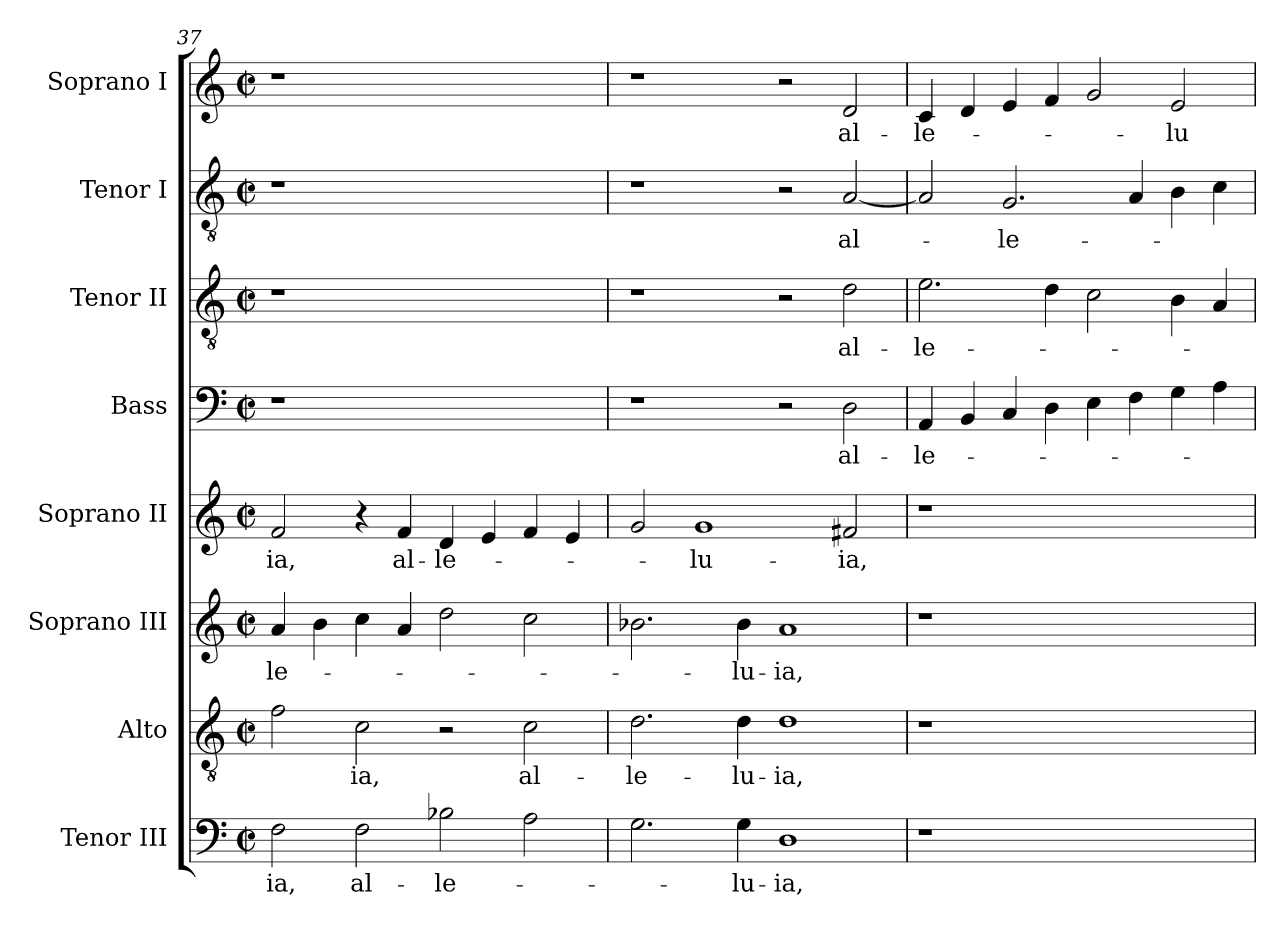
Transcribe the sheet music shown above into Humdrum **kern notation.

**kern	**text	**kern	**text	**kern	**text	**kern	**text	**kern	**text	**kern	**text	**kern	**text	**kern	**text
*part8	*part8	*part7	*part7	*part6	*part6	*part5	*part5	*part4	*part4	*part3	*part3	*part2	*part2	*part1	*part1
*staff8	*staff8	*staff7	*staff7	*staff6	*staff6	*staff5	*staff5	*staff4	*staff4	*staff3	*staff3	*staff2	*staff2	*staff1	*staff1
*I"Tenor III	*	*I"Alto	*	*I"Soprano III	*	*I"Soprano II	*	*I"Bass	*	*I"Tenor II	*	*I"Tenor I	*	*I"Soprano I	*
!!LO:PB:g=z
*clefF4	*	*clefGv2	*	*clefG2	*	*clefG2	*	*clefF4	*	*clefGv2	*	*clefGv2	*	*clefG2	*
*k[]	*	*k[]	*	*k[]	*	*k[]	*	*k[]	*	*k[]	*	*k[]	*	*k[]	*
*C:	*	*C:	*	*C:	*	*C:	*	*C:	*	*C:	*	*C:	*	*C:	*
*M2/2	*	*M2/2	*	*M2/2	*	*M2/2	*	*M2/2	*	*M2/2	*	*M2/2	*	*M2/2	*
*met(c|)	*	*met(c|)	*	*met(c|)	*	*met(c|)	*	*met(c|)	*	*met(c|)	*	*met(c|)	*	*met(c|)	*
=37	=37	=37	=37	=37	=37	=37	=37	=37	=37	=37	=37	=37	=37	=37	=37
!	!LO:LY:b	!	!	!	!LO:LY:b	!	!LO:LY:b	!LO:N:vis=1	!	!LO:N:vis=1	!	!LO:N:vis=1	!	!LO:N:vis=1	!
2F\	-ia,	2f\	.	4a/	-le-	2f/	-ia,	1r	.	1r	.	1r	.	1r	.
.	.	.	.	4b\	.	.	.	.	.	.	.	.	.	.	.
!	!LO:LY:b	!	!LO:LY:b	!	!	!	!	!	!	!	!	!	!	!	!
2F\	al-	2c\	-ia,	4cc\	.	4r	.	.	.	.	.	.	.	.	.
!	!	!	!	!	!	!	!LO:LY:b	!	!	!	!	!	!	!	!
.	.	.	.	4a/	.	4f/	al-	.	.	.	.	.	.	.	.
!	!LO:LY:b	!	!	!	!	!	!LO:LY:b	!	!	!	!	!	!	!	!
2B-X\	-le-	2r	.	2dd\	.	4d/	-le-	1ryy	.	1ryy	.	1ryy	.	1ryy	.
.	.	.	.	.	.	4e/	.	.	.	.	.	.	.	.	.
!	!	!	!LO:LY:b	!	!	!	!	!	!	!	!	!	!	!	!
2A\	.	2c\	al-	2cc\	.	4f/	.	.	.	.	.	.	.	.	.
.	.	.	.	.	.	4e/	.	.	.	.	.	.	.	.	.
=38	=38	=38	=38	=38	=38	=38	=38	=38	=38	=38	=38	=38	=38	=38	=38
!	!	!	!LO:LY:b	!	!	!	!	!	!	!	!	!	!	!	!
2.G\	.	2.d\	-le-	2.b-X\	.	2g/	.	1r	.	1r	.	1r	.	1r	.
!	!	!	!	!	!	!	!LO:LY:b	!	!	!	!	!	!	!	!
.	.	.	.	.	.	1g	-lu-	.	.	.	.	.	.	.	.
!	!LO:LY:b	!	!LO:LY:b	!	!LO:LY:b	!	!	!	!	!	!	!	!	!	!
4G\	-lu-	4d\	-lu-	4b-\	-lu-	.	.	.	.	.	.	.	.	.	.
!	!LO:LY:b	!	!LO:LY:b	!	!LO:LY:b	!	!	!	!	!	!	!	!	!	!
1D	-ia,	1d	-ia,	1a	-ia,	.	.	2r	.	2r	.	2r	.	2r	.
!	!	!	!	!	!	!	!LO:LY:b	!	!LO:LY:b	!	!LO:LY:b	!	!LO:LY:b	!	!LO:LY:b
.	.	.	.	.	.	2f#X/	-ia,	2D\	al-	2d\	al-	[<2A/	al-	2d/	al-
=39	=39	=39	=39	=39	=39	=39	=39	=39	=39	=39	=39	=39	=39	=39	=39
!LO:N:vis=1	!	!LO:N:vis=1	!	!LO:N:vis=1	!	!LO:N:vis=1	!	!	!LO:LY:b	!	!LO:LY:b	!	!	!	!LO:LY:b
1r	.	1r	.	1r	.	1r	.	4AA/	-le-	2.e\	-le-	2A/]	.	4c/	-le-
.	.	.	.	.	.	.	.	4BB/	.	.	.	.	.	4d/	.
!	!	!	!	!	!	!	!	!	!	!	!	!	!LO:LY:b	!	!
.	.	.	.	.	.	.	.	4C/	.	.	.	2.G/	-le-	4e/	.
.	.	.	.	.	.	.	.	4D\	.	4d\	.	.	.	4f/	.
1ryy	.	1ryy	.	1ryy	.	1ryy	.	4E\	.	2c\	.	.	.	2g/	.
.	.	.	.	.	.	.	.	4F\	.	.	.	4A/	.	.	.
!	!	!	!	!	!	!	!	!	!	!	!	!	!	!	!LO:LY:b
.	.	.	.	.	.	.	.	4G\	.	4B\	.	4B\	.	2e/	-lu-
.	.	.	.	.	.	.	.	4A\	.	4A/	.	4c\	.	.	.
=	=	=	=	=	=	=	=	=	=	=	=	=	=	=	=
*-	*-	*-	*-	*-	*-	*-	*-	*-	*-	*-	*-	*-	*-	*-	*-
